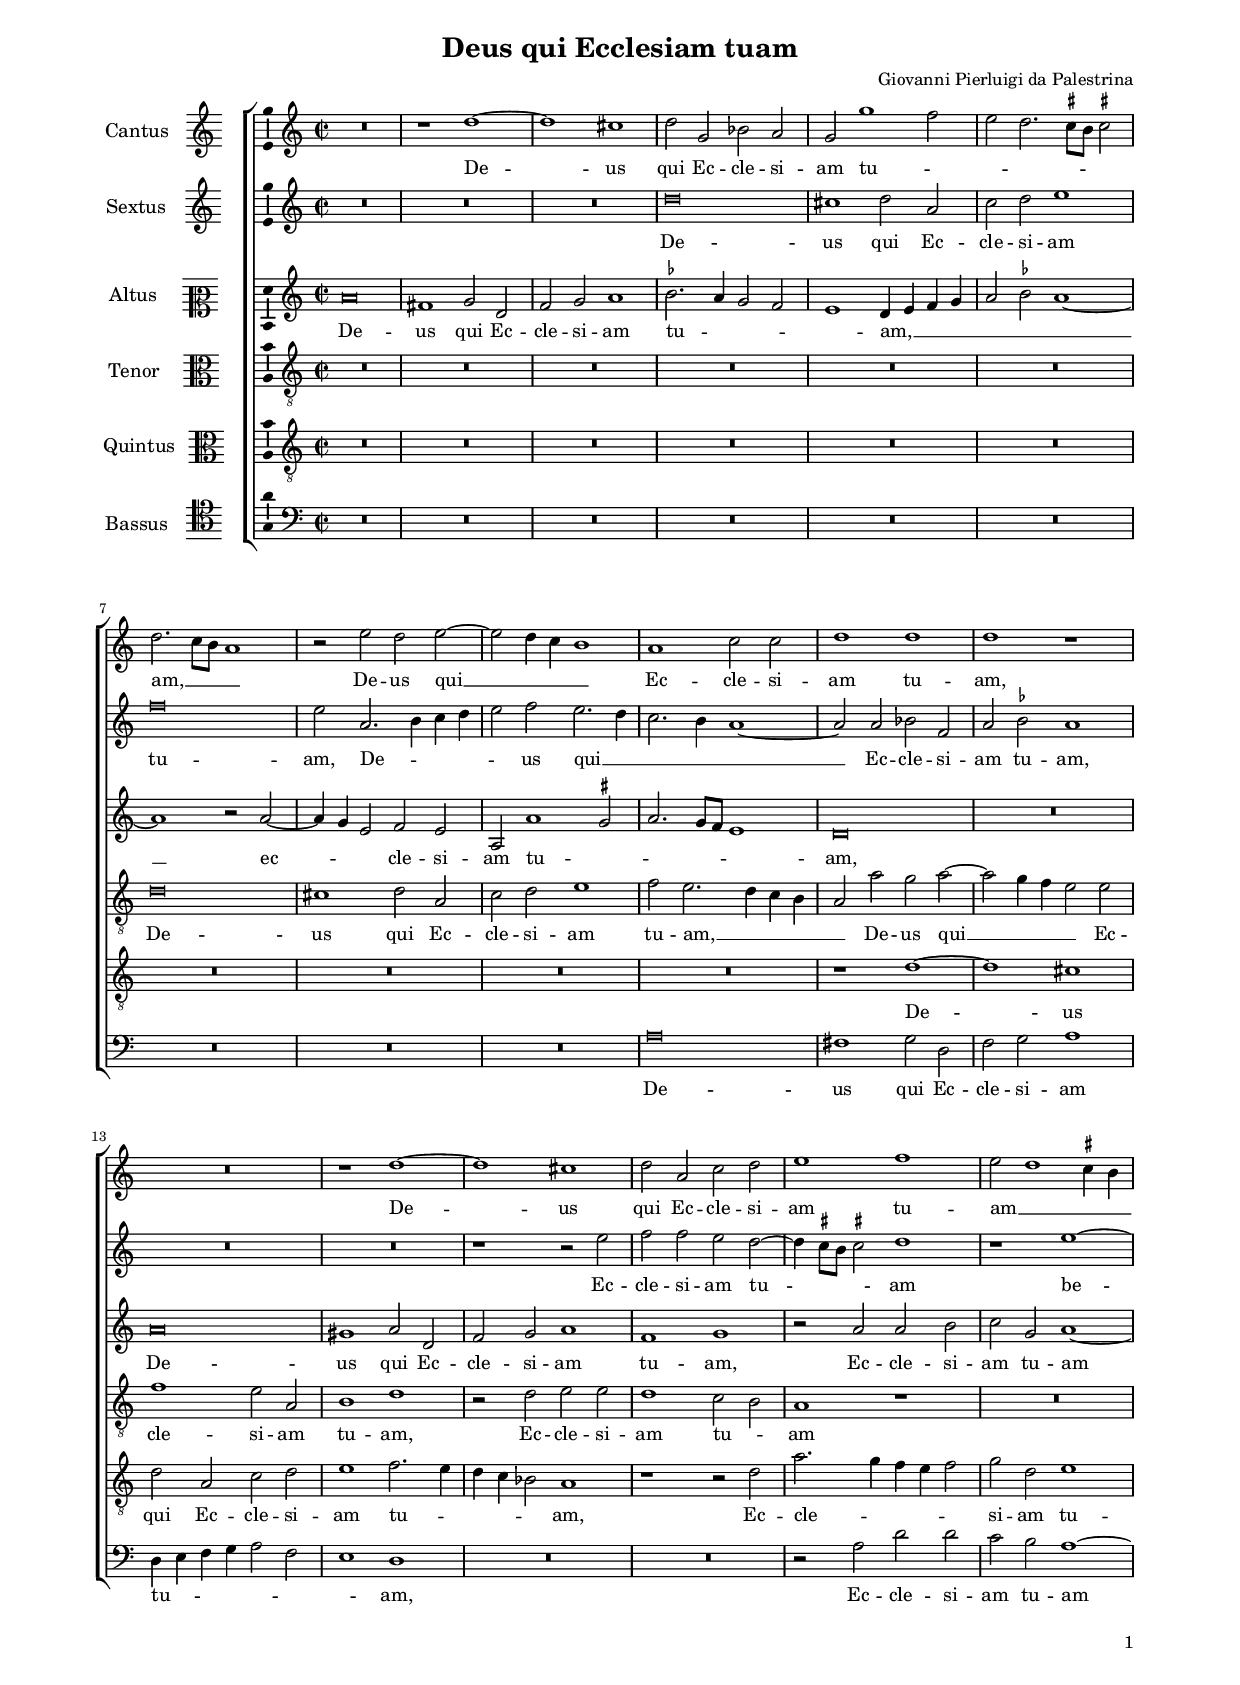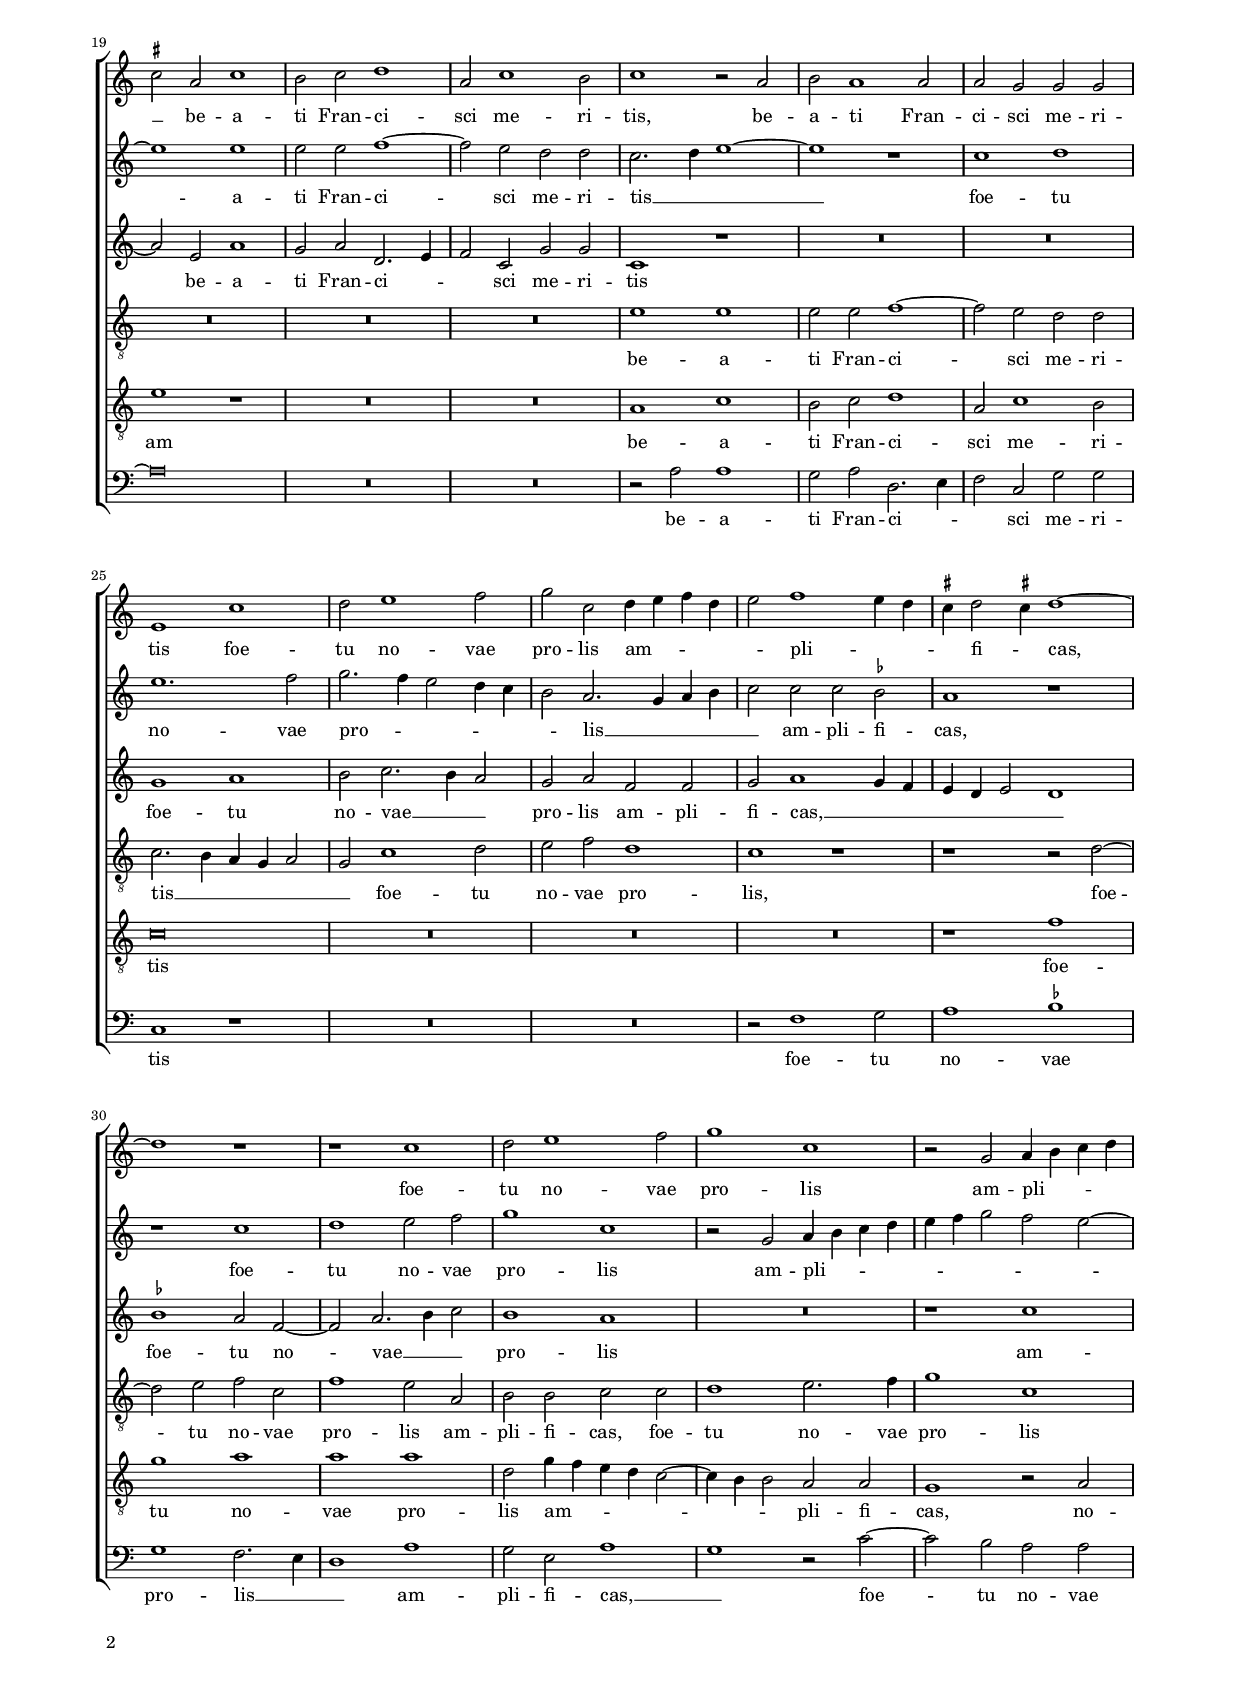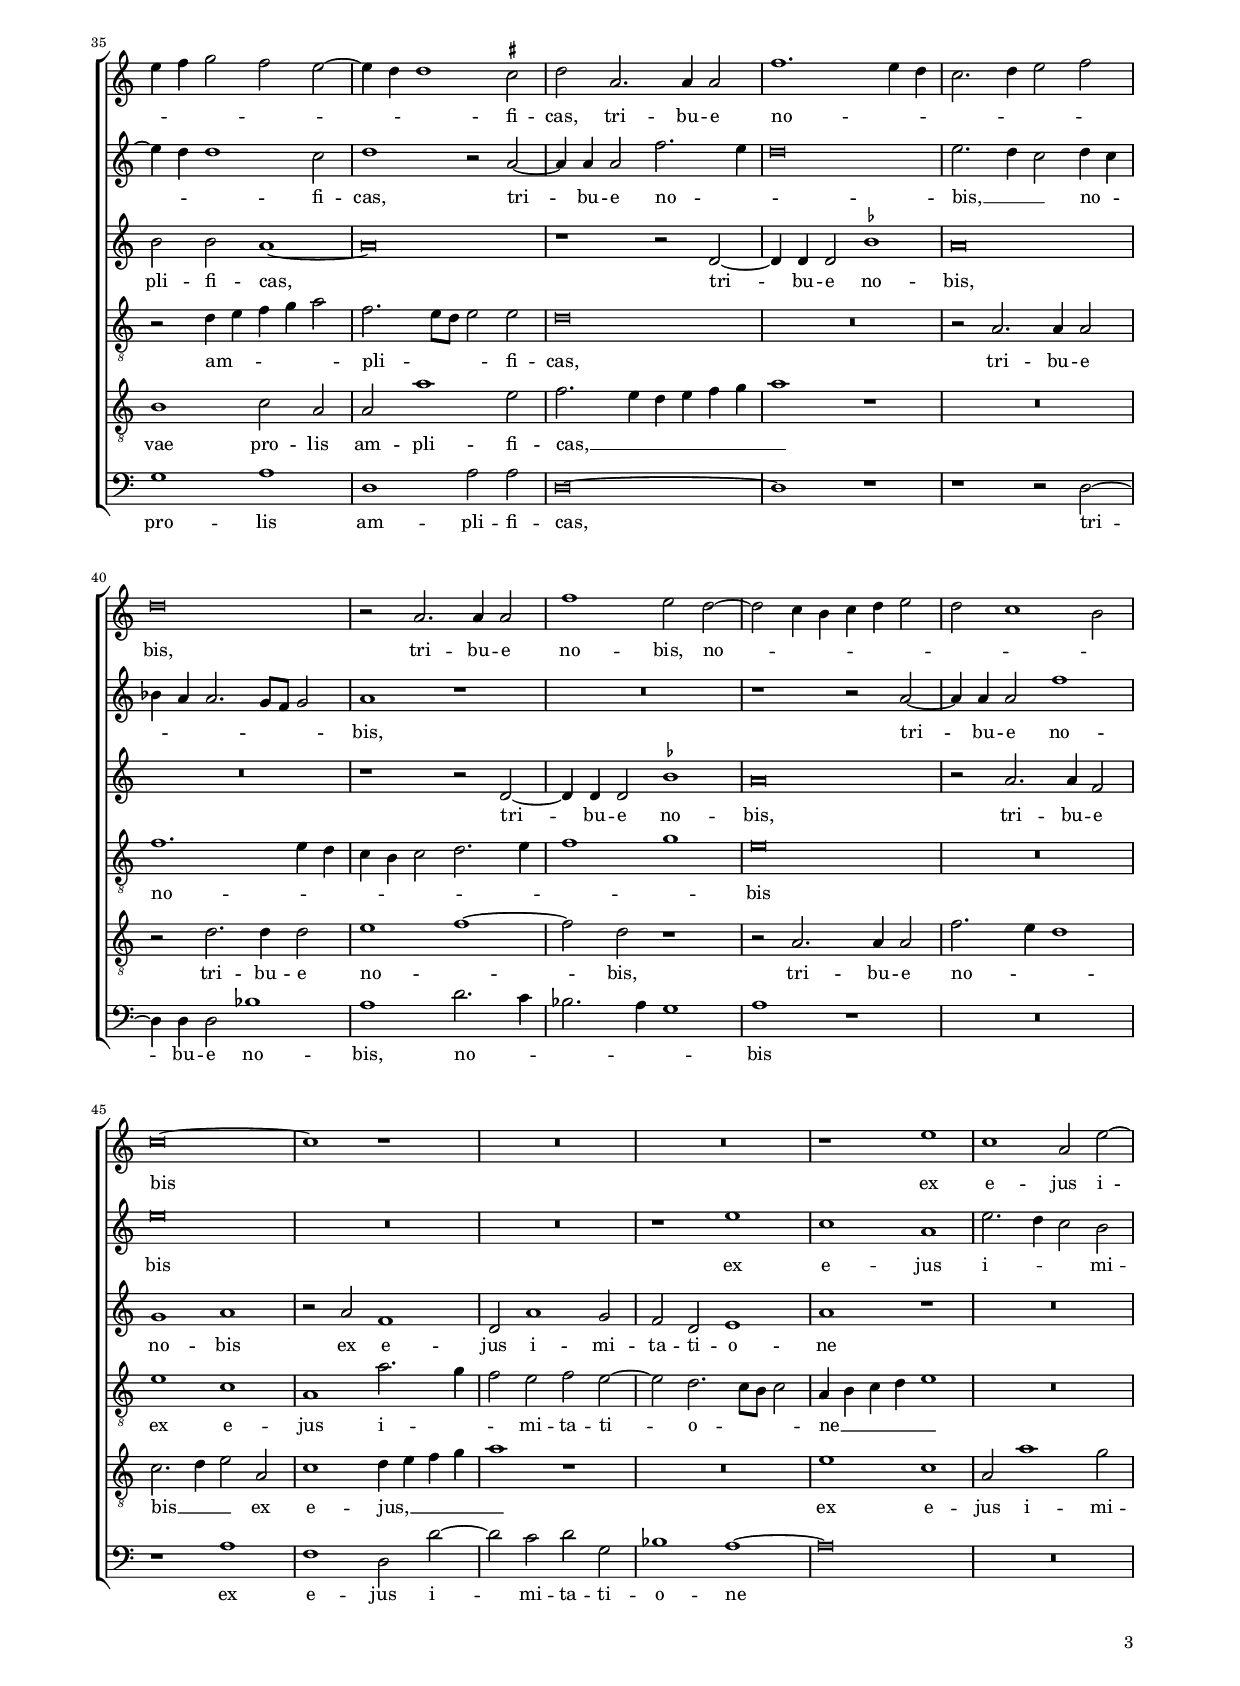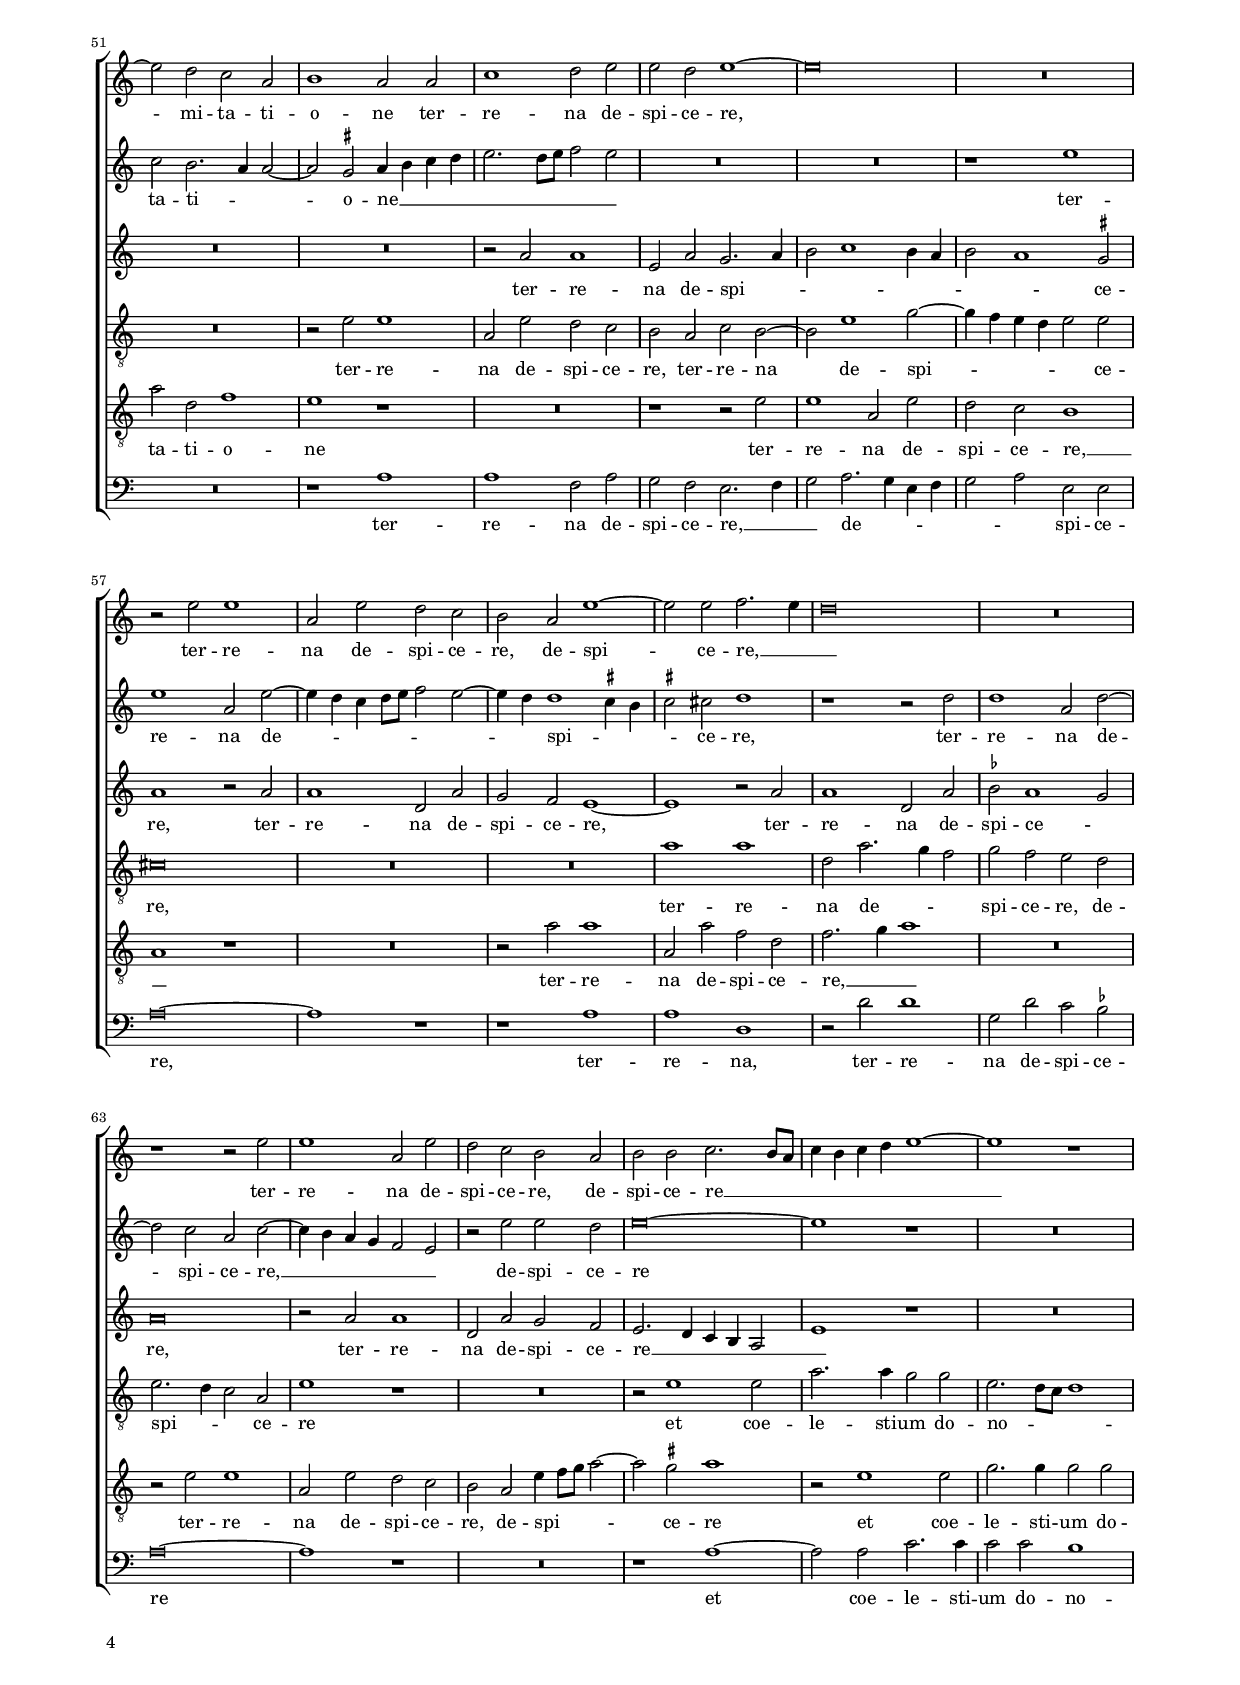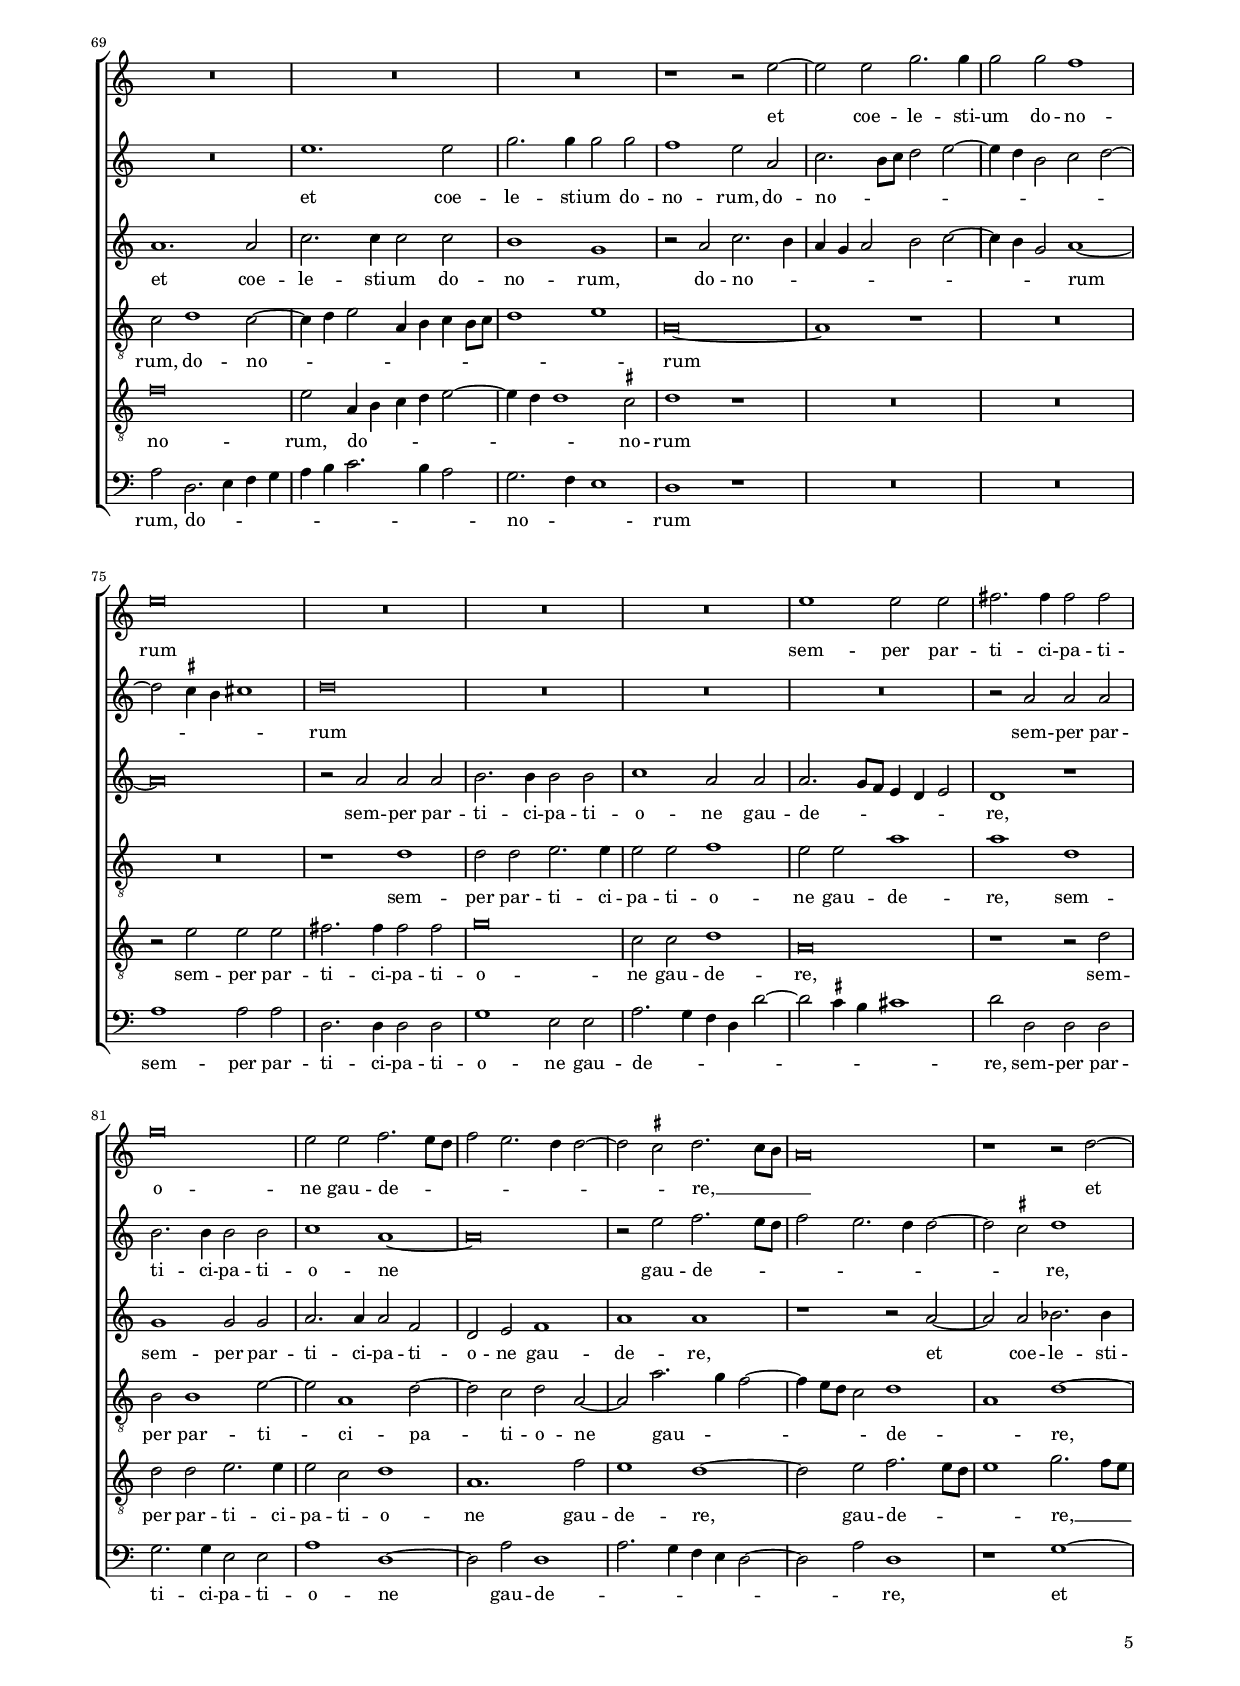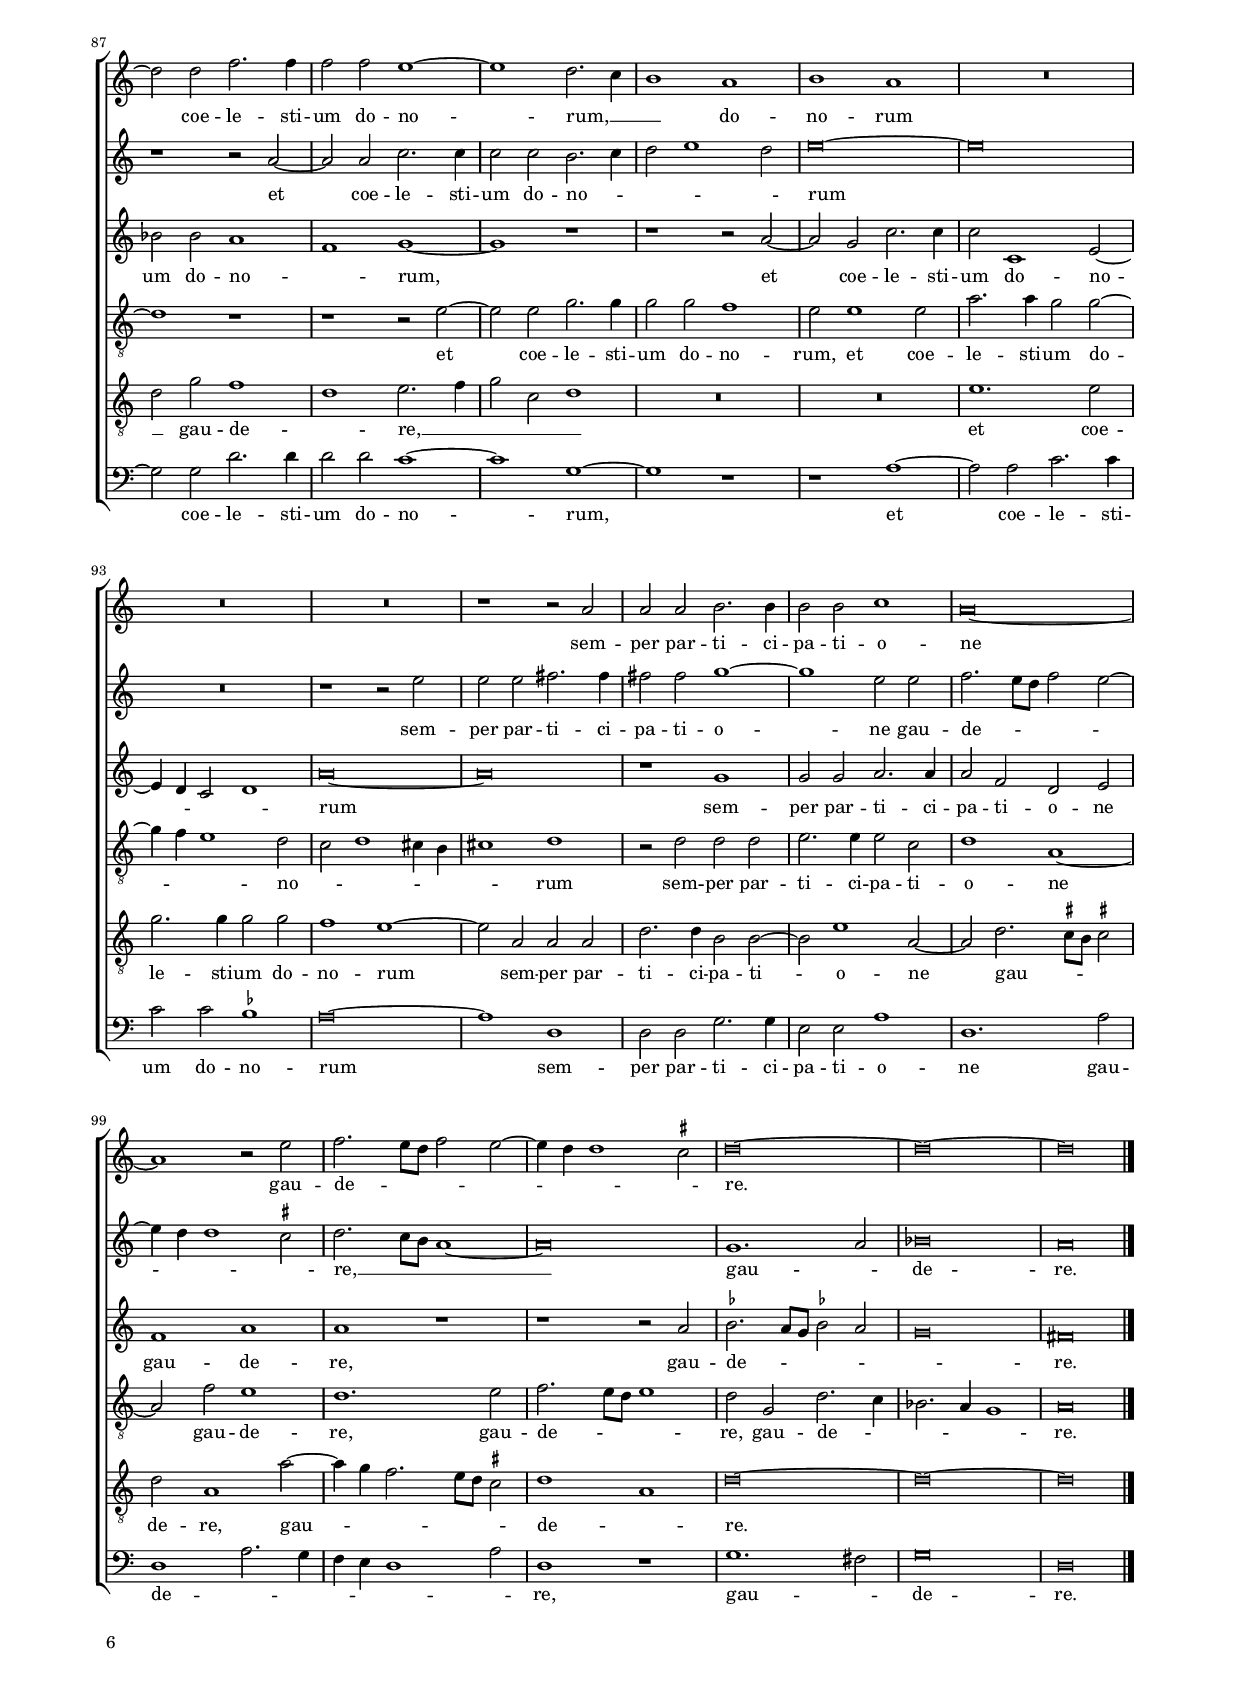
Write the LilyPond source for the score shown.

\header
{
  title="Deus qui Ecclesiam tuam"
  composer="Giovanni Pierluigi da Palestrina"
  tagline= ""
}

\version "2.22.0"
\language deutsch
#(set-global-staff-size 15)
% #(set-default-paper-size "letter")
#(ly:set-option 'point-and-click #f)


\paper
	{
	top-margin = 1.4 \cm
	bottom-margin = 0.9 \cm
	left-margin = 1.8 \cm
	right-margin = 1.8 \cm
	ragged-bottom = ##f
	ragged-last-bottom = ##f
	print-page-number = ##f
	system-system-spacing = #'((basic-distance . 17) (minimum-distance . 14) (padding . 5) (strechability . 250))
    oddFooterMarkup=\markup   \fill-line { "" \fromproperty #'page:page-number-string }
    evenFooterMarkup=\markup  \fill-line { \fromproperty #'page:page-number-string "" }
    last-bottom-spacing = #'((basic-distance . 12) (minimum-distance . 7) (padding . 4))
	systems-per-page = 3
	}


global = {
	\key c \major
	\time 2/2 \set Score.measureLength = #(ly:make-moment 2/1)
    \skip 1*2*104 \bar "|."
	}

ficta = { \once \set suggestAccidentals = ##t }
	
forget = #(define-music-function (music) (ly:music?) #{
	\accidentalStyle forget
	$music
	\accidentalStyle default
	#})



incipitcantus = \markup { \score {
	{
	\set Staff.instrumentName = \markup { \fontsize #1 "Cantus" }
	\key c \major
	\clef violin
	s4 \bar ""
	}
	\layout  {
	raggedright = ##t
	indent = 1.6 \cm
	line-width = 2.2 \cm
	\context { \Staff \remove Time_signature_engraver }
	\override Staff.Clef.Y-extent = #'(0 . 0)
	}} \hspace #1 }


incipitsextus = \markup { \score {
	{
	\set Staff.instrumentName = \markup { \fontsize #1 "Sextus" }
	\key c \major
	\clef violin
	s4 \bar ""
	}
	\layout  {
	raggedright = ##t
	indent = 1.6 \cm
	line-width = 2.2 \cm
	\context { \Staff \remove Time_signature_engraver }
	\override Staff.Clef.Y-extent = #'(0 . 0)
	}} \hspace #1 }
      
      
incipitaltus = \markup { \score {
	{
	\set Staff.instrumentName = \markup { \fontsize #1 "Altus" }
	\key c \major
	\clef mezzosoprano
	s4 \bar ""
	}
	\layout  {
	raggedright = ##t
	indent = 1.6 \cm
	line-width = 2.2 \cm
	\context { \Staff \remove Time_signature_engraver }
	\override Staff.Clef.Y-extent = #'(0 . 0)
	}} \hspace #1 }


incipittenor = \markup { \score {
	{
	\set Staff.instrumentName = \markup { \fontsize #1 "Tenor" }
	\key c \major
	\clef alto
	s4 \bar ""
	}
	\layout  {
	raggedright = ##t
	indent = 1.6 \cm
	line-width = 2.2 \cm
	\context { \Staff \remove Time_signature_engraver }
	\override Staff.Clef.Y-extent = #'(0 . 0)
	}} \hspace #1 }
      
      
incipitquintus = \markup { \score {
	{
	\set Staff.instrumentName = \markup { \fontsize #1 "Quintus" }
	\key c \major
	\clef alto
	s4 \bar ""
	}
	\layout  {
	raggedright = ##t
	indent = 1.6 \cm
	line-width = 2.2 \cm
	\context { \Staff \remove Time_signature_engraver }
	\override Staff.Clef.Y-extent = #'(0 . 0)
	}} \hspace #1 }
      
      
incipitbassus = \markup { \score {
	{
	\set Staff.instrumentName = \markup { \fontsize #1 "Bassus" }
	\key c \major
	\clef tenor
	s4 \bar ""
	}
	\layout  {
	raggedright = ##t
	indent = 1.6 \cm
	line-width = 2.2 \cm
	\context { \Staff \remove Time_signature_engraver }
	\override Staff.Clef.Y-extent = #'(0 . 0)
	}} \hspace #1 }


cantus =  \relative c''
	{
	R\breve
	r1 d~
	d1 cis
	d2 g, b2 a
%5
	g2 g'1 f2 |
	e2 d2. \ficta cis8  h \ficta cis!2
	d2. c8 h a1
	r2 e' d e~
	e2 d4 c h1
%10
	a1 c2 c |
	d1 d
	d1 r
	R\breve
	r1 d~
%15
	d1 cis |
	d2 a c d
	e1 f
	e2 d1 \ficta cis4 h
	\ficta cis2 a \forget c1
%20
	h2 c d1 |
	a2 c1 h2
	c1 r2 a
	h2 a1 a2
	a2 g g g
%25
	e1 c' |
	d2 e1 f2
	g2 c, d4 e f d
	e2 f1 e4 d
	\ficta cis4 d2 \ficta cis!4 d1~
%30
	d1 r |
	r1 c
	d2 e1 f2
	g1 c,
	r2 g a4 h c d
%35
	e4 f g2 f e~ |
	e4 d d1 \ficta cis2
	d2 a2. a4 a2
	f'1. e4 d
	c2. d4 e2 f
%40
	d\breve |
	r2 a2. a4 a2
	f'1 e2 d~
	d2 c4 h c d e2
	d2 c1 h2
%45
	c\breve~ |
	c1 r
	R\breve
	R\breve
	r1 e
%50
	c1 a2 e'~ |
	e2 d2 c a
	h1 a2 a
	c1 d2 e
	e2 d e1~
%55
	e\breve |
	R\breve
	r2 e e1
	a,2 e' d c
	h2 a e'1~
%60
        e2 e f2. e4 |	
	d\breve
	R\breve
	r1 r2 e
	e1 a,2 e'
%65
	d2 c h a |
	h2 h c2. h8 a
	c4 h c d e1~
	e1 r
	R\breve
%70
	R\breve |
	R\breve
	r1 r2 e~
	e2 e g2. g4
	g2 g f1
%75
	e\breve |
	R\breve
	R\breve
	R\breve
	e1 e2 e
%80
	fis2. fis4 fis2 fis |
	g\breve
	e2 e f2. e8 d
	f2 e2. d4 d2~
	d2 \ficta cis d2. \forget c8 h
%85
	a\breve |
	r1 r2 d~
	d2 d f2. f4
	f2 f e1~
	e1 d2. c4
%90
	h1 a |
	h1 a
	R\breve
	R\breve
	R\breve
%95
	r1 r2 a |
	a2 a h2. h4
	h2 h c1
	a\breve~
	a1 r2 e'
%100
        f2. e8 d f2 e~ |
        e4 d d1 \ficta cis2
        d\breve~
        d\breve~
        d\breve |        
	}


sextus = \relative c''
	{
	R\breve
	R\breve
	R\breve
	d\breve
%5
	cis1 d2 a |
	c2 d e1
	f\breve
	e2 a,2. h4 c d
	e2 f e2. d4
%10
	c2. h4 a1~ |
	a2 a b f
	a2 \ficta b a1
	R\breve
        R\breve
%15
	r1 r2 e' |
	f2 f e d~
	d4 \ficta cis8 h \ficta cis!2 d1
	r1 e~
	e1 e
%20
        e2 e f1~ |
        f2 e d d	
	c2. d4 e1~
	e1 r
	c1 d
%25
	e1. f2 |
	g2. f4 e2 d4 c
	h2 a2. g4 a h
	c2 c c \ficta b
	a1 r
%30
        r1 c |	
	d1 e2 f
	g1 c,
	r2 g a4 h c d
	e4 f g2 f e~
%35
	e4 d d1 c2 |
	d1 r2 a~
	a4 a a2 f'2. e4
	d\breve
	e2. d4 c2 d4 c
%40
	b4 a a2. g8 f g2 |
	a1 r
	R\breve
	r1 r2 a~
	a4 a a2 f'1
%45
	e\breve |
	R\breve
	R\breve
	r1 e
	c1 a
%50
	e'2. d4 c2 h |
	c2 h2. a4 a2~
	a2 \ficta gis a4 h c d
	e2. d8 e f2 e
	R\breve
%55
	R\breve |
	r1 e
	e1 a,2 e'~
	e4 d c d8 e f2 e~
	e4 d d1 \ficta cis4 h
%60
	\ficta cis2 cis! d1 |
	r1 r2 d
	d1 a2 d~
	d2 c a c~
	c4 h a g f2 e
%65
	r2 e' e d |
	e\breve~
	e1 r
	R\breve
	R\breve
%70
	e1. e2 |
	g2. g4 g2 g
	f1 e2 a,
	c2. h8 c d2 e~
	e4 d h2 c d~
%75
	d2 \ficta cis4 h cis!1 |
	d\breve
	R\breve
	R\breve
	R\breve
%80
	r2 a a a |
	h2. h4 h2 h
	c1 a~
	a\breve
	r2 e' f2. e8 d
%85
	f2 e2. d4 d2~ |
	d2 \ficta cis d1
	r1 r2 a~
	a2 a c2. c4
	c2 c h2. c4
%90
	d2 e1 d2 |
	e\breve~
	e\breve
	R\breve
	r1 r2 e
%95
	e2 e fis2. fis4 |
	fis2 fis g1~
	g1 e2 e
	f2. e8 d f2 e~
	e4 d d1 \ficta cis2
%100
        d2. c8 h a1~ |
        a\breve
        g1. a2
        b\breve
        a\breve |
	}


altus =  \relative c'
    {
	a'\breve
	fis1 g2 d
	f2 g a1
	\ficta b2. a4 g2 f
%5
	e1 d4 e f g |
	a2 \ficta b a1~
	a1 r2 a~
	a4 g e2 f e
	a,2 a'1 \ficta gis2
%10
	a2. g8 f e1 |
	d\breve
	R\breve
	a'\breve
	gis1 a2 d,
%15
	f2 g a1 |
	f1 g
	r2 a a h
	c2 g a1~
	a2 e a1
%20
	g2 a d,2. e4 |
	f2 c g' g
	c,1 r
	R\breve
	R\breve
%25
	g'1 a |
	h2 c2. h4 a2
	g2 a f f
	g2 a1 g4 f
	e4 d e2 d1
%30
	\ficta b'1 a2 f~ |
	f2 a2. h4 c2
	h1 a
	R\breve
	r1 c
%35
	h2 h a1~ |
	a\breve
	r1 r2 d,~
	d4 d d2 \ficta b'1
	a\breve
%40
	R\breve |
	r1 r2 d,~
	d4 d d2 \ficta b'1
	a\breve
	r2 a2. a4 f2
%45
	g1 a |
	r2 a f1
	d2 a'1 g2
	f2 d e1
	a1 r
%50
	R\breve |
	R\breve
	R\breve
	r2 a a1
	e2 a g2. a4
%55
	h2 c1 h4 a |
	h2 a1 \ficta gis2
	a1 r2 a
	a1 d,2 a'
	g2 f e1~
%60
	e1 r2 a |
	a1 d,2 a'
	\ficta b2 a1 g2
	a\breve
	r2 a a1
%65
	d,2 a' g f |
	e2. d4 c h a2
	e'1 r
	R\breve
	a1. a2
%70
	c2. c4 c2 c |
	h1 g
	r2 a c2. h4
	a4 g a2 h c2~
	c4 h g2 a1~
%75
	a\breve |
	r2 a a a
	h2. h4 h2 h
	c1 a2 a
	a2. g8 f e4 d e2
%80
	d1 r |
	g1 g2 g
	a2. a4 a2 f
	d2 e f1
	a1 a
%85
	r1 r2 a~ |
	a2 a b2. b4
	b2 b a1
	f1 g~
	g1 r
%90
	r1 r2 a~ |
	a2 g c2. c4
	c2 c,1 e2~
	e4 d c2 d1
	a'\breve~
%95
	a\breve |
	r1 g
	g2 g a2. a4
	a2 f d e
	f1 a
%100
        a1 r |
        r1 r2 a
        \ficta b2. a8 g \ficta b!2 a
        g\breve
        fis\breve |
	}


tenor =  \relative c'
	{
	R\breve
	R\breve
	R\breve
	R\breve
%5
	R\breve |
	R\breve
	d\breve
	cis1 d2 a
	c2 d e1
%10
	f2 e2. d4 c h |
	a2 a' g a~
	a2 g4 f e2 e
	f1 e2 a,
	h1 d
%15
	r2 d e e |
	d1 c2 h
	a1 r
	R\breve
	R\breve
%20
	R\breve |
	R\breve
	e'1 e
	e2 e f1~
	f2 e d d
%25
	c2. h4 a g a2 |
	g2 c1 d2
	e2 f d1
	c1 r
	r1 r2 d~
%30
	d2 e f c |
	f1 e2 a,
	h2 h c c
	d1 e2. f4
	g1 c,
%35
	r2 d4 e f g a2 |
	f2. e8 d e2 e
	d\breve
	R\breve
	r2 a2. a4 a2
%40
	f'1. e4 d |
	c4 h c2 d2. e4
	f1 g
	e\breve
	R\breve
%45
	e1 c |
	a1 a'2. g4
	f2 e f e~
	e2 d2. c8 h c2
	a4 h c d e1
%50
	R\breve |
	R\breve
	r2 e e1
	a,2 e' d c
	h2 a c h~
%55
	h2 e1 g2~ |
	g4 f e d e2 e
	cis\breve
	R\breve
	R\breve
%60
	a'1 a |
	d,2 a'2. g4 f2
	g2 f e d
	e2. d4 c2 a
	e'1 r
%65
	R\breve |
	r2 e1 e2
	a2. a4 g2 g
	e2. d8 c d1
	c2 d1 c2~
%70
	c4 d e2 a,4 h c h8 c |
	d1 e
	a,\breve~
	a1 r
	R\breve
%75
	R\breve |
	r1 d
	d2 d e2. e4
	e2 e f1
	e2 e a1
%80
	a1 d, |
	h2 h1 e2~
	e2 a,1 d2~	
	d2 c d a~
        a2 a'2. g4 f2~
%85
	f4 e8 d c2 d1 |
	a1 d~
	d1 r
	r1 r2 e~
	e2 e g2. g4
%90
	g2 g f1 |
	e2 e1 e2
	a2. a4 g2 g~
	g4 f e1 d2
	c d1 cis4 h
%95
	cis1 d |
	r2 d d d
	e2. e4 e2 c
	d1 a~
	a2 f' e1
%100
        d1. e2 |
        f2. e8 d e1
        d2 g, d'2. c4
        b2. a4 g1
        a\breve |
	}


quintus  =  \relative c'
	{
	R\breve
	R\breve
	R\breve
	R\breve
%5
	R\breve |
	R\breve
	R\breve
	R\breve
	R\breve
%10
	R\breve |
	r1 d~
	d1 cis
	d2 a c d
	e1 f2. e4
%15
	d4 c b2 a1 |
	r1 r2 d
	a'2. g4 f e f2
	g2 d e1
	e1 r
%20
	R\breve |
        R\breve	
	a,1 c
        h2 c d1
	a2 c1 h2
%25
	c\breve |
	R\breve
	R\breve
	R\breve
	r1 f
%30
	g1 a |
	a1 a
	d,2 g4 f e d c2~
	c4 h h2 a a
	g1 r2 a
%35
	h1 c2 a |
	a2 a'1 e2
	f2. e4 d e f g
	a1 r
	R\breve
%40
	r2 d,2. d4 d2 |
	e1 f~
	f2 d r1
	r2 a2. a4 a2
	f'2. e4 d1
%45
	c2. d4 e2 a, |
	c1 d4 e f g
	a1 r
	R\breve
	e1 c
%50
	a2 a'1 g2 |
	a2 d, f1
	e1 r
	R\breve
	r1 r2 e
%55
	e1 a,2 e' |
	d2 c h1
	a1 r
	R\breve
	r2 a' a1
%60
	a,2 a' f d |
	f2. g4 a1
	R\breve
	r2 e e1
	a,2 e' d c
%65
	h2 a e'4 f8 g a2~ |
	a2 \ficta gis a1
	r2 e1 e2
	g2. g4 g2 g
	f\breve
%70
	e2 a,4 h c d e2~ |
	e4 d d1 \ficta cis2
	d1 r
	R\breve
	R\breve
%75
	r2 e e e |
	fis2. fis4 fis2 fis
	g\breve
	c,2 c d1
	a\breve
%80
	r1 r2 d |
	d2 d e2. e4
	e2 c d1
	a1. f'2
	e1 d~
%85
	d2 e f2. e8 d |
	e1 g2. f8 e
	d2 g f1
	d1 e2. f4
	g2 c, d1
%90
	R\breve |
	R\breve
	e1. e2
	g2. g4 g2 g
	f1 e~
%95
	e2 a, a a |
	d2. d4 h2 h~
	h2 e1 a,2~
	a2 d2. \ficta cis8 h \ficta cis!2
	d2 a1 a'2~
%100
        a4 g f2. e8 d \ficta cis2 |
        d1 a
        d\breve~
        d\breve~
        d\breve |
	}


bassus  =  \relative c
	{
	R\breve
	R\breve
	R\breve
	R\breve
%5
	R\breve |
	R\breve
	R\breve
	R\breve
	R\breve
%10
	a'\breve |
	fis1 g2 d
        f2 g a1	
        d,4 e f g a2 f
	e1 d
%15
	R\breve |
	R\breve
	r2 a' d d
	c2 h a1~
	a\breve
%20
	R\breve |
	R\breve
	r2 a a1
	g2 a d,2. e4
	f2 c g' g
%25
	c,1 r |
	R\breve
	R\breve
	r2 f1 g2
	a1 \ficta b
%30
	g1 f2. e4 |
	d1 a'
	g2 e a1
	g1 r2 c~
	c2 h a a
%35
	g1 a |
	d,1 a'2 a
	d,\breve~
	d1 r
	r1 r2 d~
%40
	d4 d d2 b'1 |
	a1 d2. c4
	b2. a4 g1
	a1 r
	R\breve
%45
	r1 a |
	f1 d2 d'~
	d2 c d g,
	b1 a~
	a\breve
%50
	R\breve |
	R\breve
	r1 a
	a1 f2 a
	g2 f e2. f4
%55
	g2 a2. g4 e f |
	g2 a e e
	a\breve~
	a1 r
	r1 a
%60
	a1 d, |
	r2 d' d1
	g,2 d' c \ficta b
	a\breve~
	a1 r
%65
	R\breve |
	r1 a~
	a2 a c2. c4
	c2 c h1
	a2 d,2. e4 f g
%70
	a4 h c2. h4 a2 |
	g2. f4 e1
	d1 r
	R\breve
	R\breve
%75
	a'1 a2 a |
	d,2. d4 d2 d
	g1 e2 e
	a2. g4 f4 d d'2~
	d2 \ficta cis4 h cis!1
%80
	d2 d, d d |
	g2. g4 e2 e
	a1 d,~
	d2 a' d,1
	a'2. g4 f e d2~
%85
	d2 a' d,1 |
	r1 g~
	g2 g d'2. d4
	d2 d c1~
	c1 g~
%90
	g1 r |
	r1 a~
	a2 a c2. c4
        c2 c \ficta b1
	a\breve~
%95
	a1 d, |
	d2 d g2. g4
	e2 e a1
	d,1. a'2
	d,1 a'2. g4
%100
        f4 e d1 a'2 |
        d,1 r
        g1. fis2
        g\breve
        d\breve |
	}


lyricscantus = \lyricmode {
	De -- us qui Ec -- cle -- si -- am tu -- _ _ _ _ _ _ am, __ _ _ _
        De -- us qui __ _ _ _ Ec -- cle -- si -- am tu -- am,
        De -- us qui Ec -- cle -- si -- am tu -- am __ _ _ _ _ 
        be -- a -- ti Fran -- ci -- sci me -- ri -- tis,
        be -- a -- ti Fran -- ci -- sci me -- ri -- tis
        foe -- tu no -- vae pro -- lis am -- _ _ _ _ pli -- _ _ _ fi -- _ cas,
        foe -- tu no -- vae pro -- lis am -- pli -- _ _ _ _ _ _ _ _ _ _ fi -- cas,
        tri -- bu -- e no -- _ _ _ _ _ _ bis,
        tri -- bu -- e no -- bis,
        no -- _ _ _ _ _ _ _ _ bis ex e -- jus i -- mi -- ta -- ti -- o -- ne
        ter -- re -- na de -- spi -- ce -- re,
        ter -- re -- na de -- spi -- ce -- re,
        de -- spi -- ce -- re, __ _ _
        ter -- re -- na de -- spi -- ce -- re,
        de -- spi -- ce -- re __ _ _ _ _ _ _ _
        et coe -- le -- sti -- um do -- no -- rum
        sem -- per par -- ti -- ci -- pa -- ti -- o -- ne gau -- de -- _ _ _ _ _ _ _ re, __ _ _ _
        et coe -- le -- sti -- um do -- no -- rum, __ _ _
        do -- no -- rum
        sem -- per par -- ti -- ci -- pa -- ti -- o -- ne gau -- de -- _ _ _ _ _ _ _ re.
    }


lyricssextus = \lyricmode {
	De -- us qui Ec -- cle -- si -- am tu -- am,
        De -- _ _ _ _ us qui __ _ _ _ _ Ec -- cle -- si -- am tu -- am,
        Ec -- cle -- si -- am tu -- _ _ _ am
        be -- a -- ti Fran -- ci -- sci me -- ri -- tis __ _ _ 
        foe -- tu no -- vae pro -- _ _ _ _ _ lis __ _ _ _ _ am -- pli -- fi -- cas,
        foe -- tu no -- vae pro -- lis am -- pli -- _ _ _ _ _ _ _ _ _ _ fi -- cas,
        tri -- bu -- e no -- _ _ bis, __ _ _
        no -- _ _ _ _ _ _ _ bis,
        tri -- bu -- e no -- bis 
        ex e -- jus i -- _ _ mi -- ta -- ti -- _ _ o -- ne __ _ _ _ _ _ _ _ _
        ter -- re -- na de -- _ _ _ _ _ _ _ spi -- _ _ _ ce -- re,
        ter -- re -- na de -- spi -- ce -- re, __ _ _ _ _ _
        de -- spi -- ce -- re
        et coe -- le -- sti -- um do -- no -- rum,
        do -- no -- _ _ _ _ _ _ _ _ _ _ _ rum
        sem -- per par -- ti -- ci -- pa -- ti -- o -- ne gau -- de -- _ _ _ _ _ _ _ re,
        et coe -- le -- sti -- um do -- no -- _ _ _ _ rum
        sem -- per par -- ti -- ci -- pa -- ti -- o -- ne gau -- de -- _ _ _ _ _ _ _ re, __ _ _ _
        gau -- _ de -- re.
	}


lyricsaltus = \lyricmode {
	De -- us qui Ec -- cle -- si -- am tu -- _ _ _ _ am, __ _ _ _ _ _ _
        ec -- _ _ cle -- si -- am tu -- _ _ _ _ _ am,
        De -- us qui Ec -- cle -- si -- am tu -- am,
        Ec -- cle -- si -- am tu -- am
        be -- a -- ti Fran -- ci -- _ _ sci me -- ri -- tis
        foe -- tu no -- vae __ _ _ pro -- lis am -- pli -- fi -- cas, __ _ _ _ _ _ _
        foe -- tu no -- vae __ _ _ pro -- lis am -- pli -- fi -- cas,
        tri -- bu -- e no -- bis,
        tri -- bu -- e no -- bis,
        tri -- bu -- e no -- bis ex e -- jus i -- mi -- ta -- ti -- o -- ne
        ter -- re -- na de -- spi -- _ _ _ _ _ _ _ ce -- re,
        ter -- re -- na de -- spi -- ce -- re,
        ter -- re -- na de -- spi -- ce -- _ re,
        ter -- re -- na de -- spi -- ce -- re __ _ _ _ _ _
        et coe -- le -- sti -- um do -- no -- rum,
        do -- no -- _ _ _ _ _ _ _ _ rum
        sem -- per par -- ti -- ci -- pa -- ti -- o -- ne gau -- de -- _ _ _ _ _ re,
        sem -- per par -- ti -- ci -- pa -- ti -- o -- ne gau -- de -- re,
        et coe -- le -- sti -- um do -- no -- _ rum,
        et coe -- le -- sti -- um do -- no -- _ _ _ rum
        sem -- per par -- ti -- ci -- pa -- ti -- o -- ne gau -- de -- re,
        gau -- de -- _ _ _ _ _ re.
	}
	

lyricstenor = \lyricmode {
	De -- us qui Ec -- cle -- si -- am tu -- am, __ _ _ _ _
        De -- us qui __ _ _ _ Ec -- cle -- si -- am tu -- am,
        Ec -- cle -- si -- am tu -- _ am
        be -- a -- ti Fran -- ci -- sci me -- ri -- tis __ _ _ _ _ _ 
        foe -- tu no -- vae pro -- lis,
        foe -- tu no -- vae pro -- lis am -- pli -- fi -- cas,
        foe -- tu no -- vae pro -- lis am -- _ _ _ _ pli -- _ _ _ fi -- cas,
        tri -- bu -- e no -- _ _ _ _ _ _ _ _ _ bis ex e -- jus i -- _ _ mi -- ta -- ti -- o -- _ _ _ ne __ _ _ _ _
        ter -- re -- na de -- spi -- ce -- re,
        ter -- re -- na de -- spi -- _ _ _ _ ce -- re,
        ter -- re -- na de -- _ _ spi -- ce -- re,
        de -- spi -- _ _ ce -- re
        et coe -- le -- sti -- um do -- no -- _ _ _ rum,
        do -- no -- _ _ _ _ _ _ _ _ _ rum
        sem -- per par -- ti -- ci -- pa -- ti -- o -- ne gau -- de -- re,
        sem -- per par -- ti -- ci -- pa -- ti -- o -- ne gau -- _ _ _ _ _ de -- _ re,
        et coe -- le -- sti -- um do -- no -- rum,
        et coe -- le -- sti -- um do -- _ _ no -- _ _ _ _ _ rum
        sem -- per par -- ti -- ci -- pa -- ti -- o -- ne gau -- de -- re,
        gau -- de -- _ _ _ re,
        gau -- de -- _ _ _ _ re.
	}


lyricsquintus = \lyricmode {
	De -- us qui Ec -- cle -- si -- am tu -- _ _ _ _ am,
        Ec -- cle -- _ _ _ _ si -- am tu -- am
        be -- a -- ti Fran -- ci -- sci me -- ri -- tis
        foe -- tu no -- vae pro -- lis am -- _ _ _ _ _ _ pli -- fi -- cas,
        no -- vae pro -- lis am -- pli -- fi -- cas, __ _ _ _ _ _ _
        tri -- bu -- e no -- _ bis,
        tri -- bu -- e no -- _ _ bis __ _ _ ex e -- jus, __ _ _ _ _ 
        ex e -- jus i -- mi -- ta -- ti -- o -- ne
        ter -- re -- na de -- spi -- ce -- re, __ _
        ter -- re -- na de -- spi -- ce -- re, __ _ _
        ter -- re -- na de -- spi -- ce -- re,
        de -- spi -- _ _ _ ce -- re
        et coe -- le -- sti -- um do -- no -- rum,
        do -- _ _ _ _ _ _ no -- rum
        sem -- per par -- ti -- ci -- pa -- ti -- o -- ne gau -- de -- re,
        sem -- per par -- ti -- ci -- pa -- ti -- o -- ne gau -- de -- re,
        gau -- de -- _ _ _ re, __ _ _ _ 
        gau -- de -- _ re, __ _ _ _ _
        et coe -- le -- sti -- um do -- no -- rum
        sem -- per par -- ti -- ci -- pa -- ti -- o -- ne gau -- _ _ _ de -- re,
        gau -- _ _ _ _ _ de -- _ re.
	}


lyricsbassus = \lyricmode {
	De -- us qui Ec -- cle -- si -- am tu -- _ _ _ _ _ _ am,
        Ec -- cle -- si -- am tu -- am
        be -- a -- ti Fran -- ci -- _ _ sci me -- ri -- tis 
        foe -- tu no -- vae pro -- lis __ _ _ am -- pli -- fi -- cas, __ _
        foe -- tu no -- vae pro -- lis am -- pli -- fi -- cas,
        tri -- bu -- e no -- bis,
        no -- _ _ _ _ bis ex e -- jus i -- mi -- ta -- ti -- o -- ne
        ter -- re -- na de -- spi -- ce -- re, __ _ _ 
        de -- _ _ _ _ _ spi -- ce -- re,
        ter -- re -- na,
        ter -- re -- na de -- spi -- ce -- re
        et coe -- le -- sti -- um do -- no -- rum,
        do -- _ _ _ _ _ _ _ _ no -- _ _ rum
        sem -- per par -- ti -- ci -- pa -- ti -- o -- ne gau -- de -- _ _ _ _ _ _ _ re,
        sem -- per par -- ti -- ci -- pa -- ti -- o -- ne gau -- de -- _ _ _ _ _ _ re,
        et coe -- le -- sti -- um do -- no -- rum,
        et coe -- le -- sti -- um do -- no -- rum
        sem -- per par -- ti -- ci -- pa -- ti -- o -- ne gau -- de -- _ _ _ _ _ _ re,
        gau -- _ de -- re.
	}


\score
{  
	\transpose c c {
	\new ChoirStaff \with { \override StaffGrouper.staff-staff-spacing.basic-distance = #12 }
	<<

	\new Staff << \global
	\new Voice="v1" {
		\set Staff.instrumentName=\incipitcantus
		\set Staff.midiInstrument = "reed organ"
		\clef violin
		\cantus }
	\new Lyrics \lyricsto "v1" {\lyricscantus }
	>>


	\new Staff << \global
	\new Voice="v6" {
		\set Staff.instrumentName=\incipitsextus
		\set Staff.midiInstrument = "reed organ"
		\clef violin 
		\sextus}
	\new Lyrics \lyricsto "v6" {\lyricssextus }
	>>


	\new Staff << \global
	\new Voice="v2" {
		\set Staff.instrumentName=\incipitaltus
		\set Staff.midiInstrument = "reed organ"
		\clef violin 
		\altus}
	\new Lyrics \lyricsto "v2" {\lyricsaltus }
	>>


	\new Staff << \global
	\new Voice="v3" {
		\set Staff.instrumentName=\incipittenor
		\set Staff.midiInstrument = "reed organ"
		\clef "G_8"
		\tenor }
	\new Lyrics \lyricsto "v3" {\lyricstenor }
	>>


	\new Staff << \global
	\new Voice="v5" {
		\set Staff.instrumentName=\incipitquintus
		\set Staff.midiInstrument = "reed organ"
		\clef "G_8"
		\quintus}
	\new Lyrics \lyricsto "v5" {\lyricsquintus }
	>>


	\new Staff << \global
	\new Voice="v4" {
		\set Staff.instrumentName=\incipitbassus
		\set Staff.midiInstrument = "reed organ"
		\clef bass 
		\bassus }
	\new Lyrics \lyricsto "v4" {\lyricsbassus}
	>>

	>>
	} % transpose

	\layout
	{
	indent = 2.5 \cm
%	\context { \Lyrics \override VerticalAxisGroup.nonstaff-relatedstaff-spacing.padding = #2 }
%	\context { \Lyrics \override LyricText.font-size = #1 }
	\context { \Staff \override TimeSignature.break-visibility = #end-of-line-invisible }
    \context { \Staff \consists "Ambitus_engraver" }
	\context { \Score \override BarNumber.padding = #2 }
	\context { \Voice \override NoteHead.style = #'baroque }
	}

\midi
	{
    	\tempo 2 = 90
	}

}


% EOF
